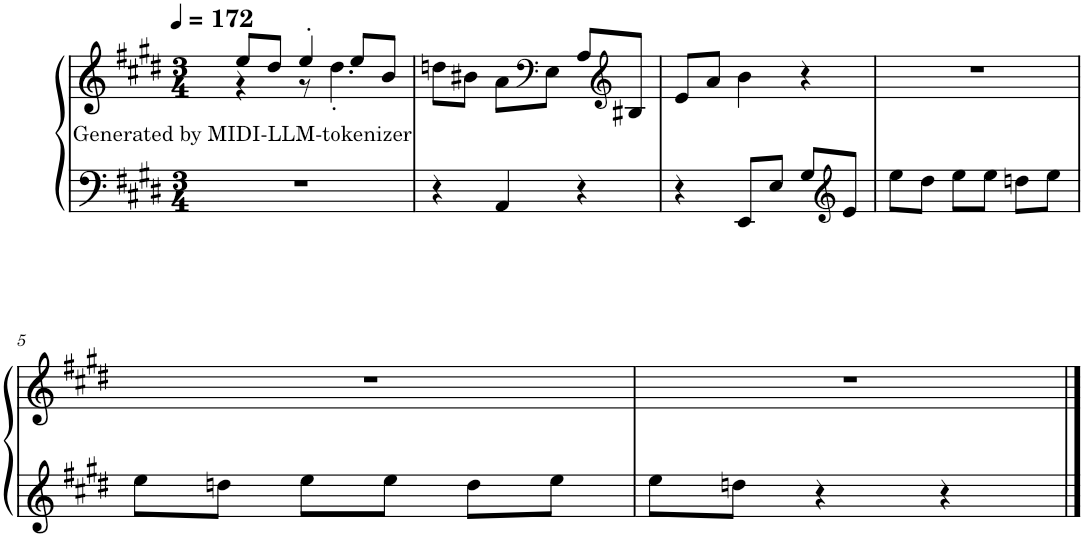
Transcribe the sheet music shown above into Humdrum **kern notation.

**kern	**kern	**text
*part1	*part1	*part1
*staff2	*staff1	*staff1
*I"Piano	*	*
*I'Pno.	*	*
*clefF4	*clefG2	*
*k[f#c#g#d#]	*k[f#c#g#d#]	*
*M3/4	*M3/4	*
*MM172	*MM172	*
=1	=1	=1
!	!	!LO:LY:b
*	*^	*
2.r	8ee/L	4r	Generated by MIDI-LLM-tokenizer
.	8dd#/J	.	.
.	4ee'/	8r	.
.	.	4.dd#'\	.
.	8ee/L	.	.
.	8b/J	.	.
*	*v	*v	*
=2	=2	=2
4r	8ddn\L	.
.	8b#X\J	.
4AA/	8a\L	.
*	*clefF4	*
.	8E\J	.
4r	8A/L	.
*	*clefG2	*
.	8B#X/J	.
=3	=3	=3
4r	8e/L	.
.	8a/J	.
8EE/L	4b\	.
8E/J	.	.
8G#/L	4r	.
*clefG2	*	*
8e/J	.	.
=4	=4	=4
8ee\L	2.r	.
8dd#\J	.	.
8ee\L	.	.
8ee\J	.	.
8ddn\L	.	.
8ee\J	.	.
!!LO:LB:g=z
=5	=5	=5
8ee\L	2.r	.
8ddn\J	.	.
8ee\L	.	.
8ee\J	.	.
8dd\L	.	.
8ee\J	.	.
=6	=6	=6
8ee\L	2.r	.
8ddn\J	.	.
4r	.	.
4r	.	.
==	==	==
*-	*-	*-
